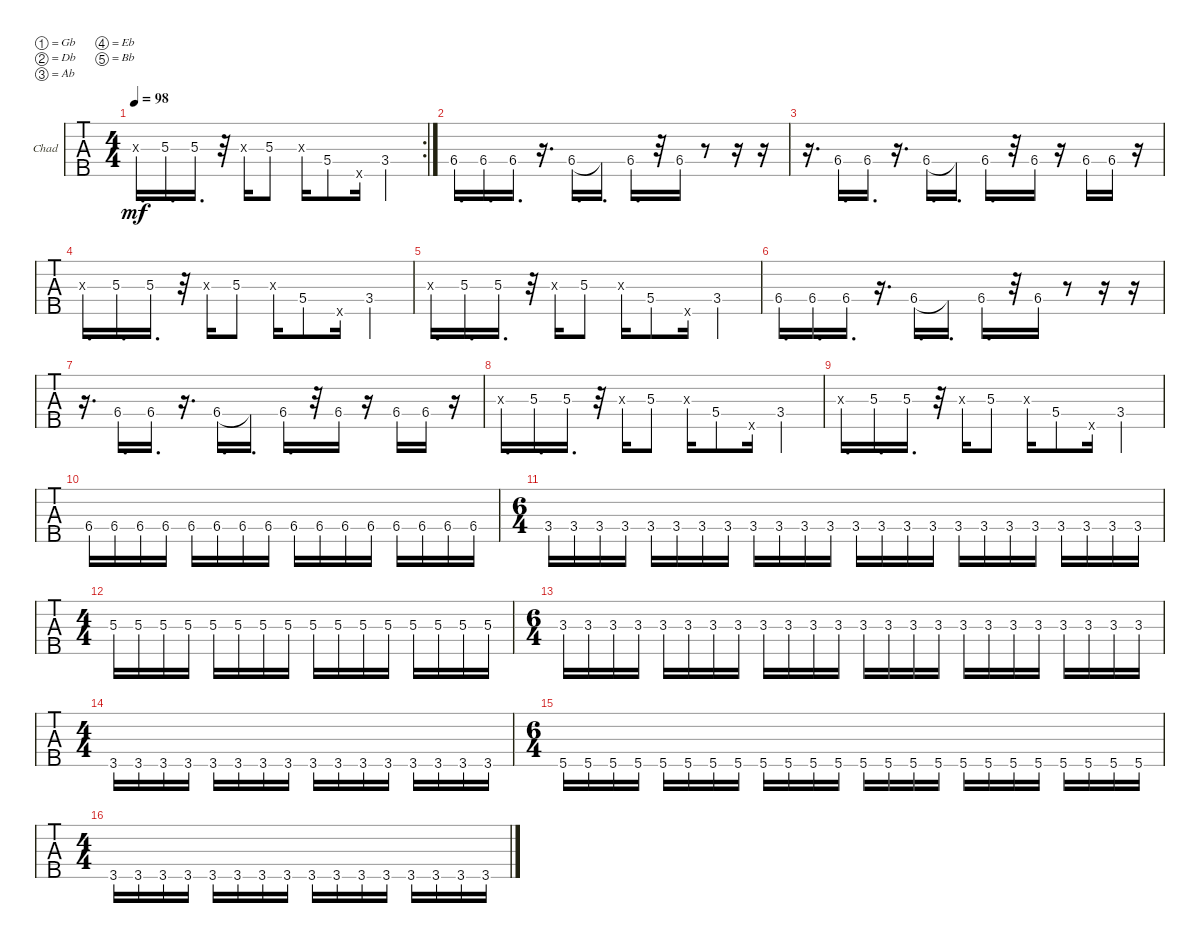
\defaultSystemsLayout 4
\bracketExtendMode groupsimilarinstruments
\firstSystemTrackNameOrientation horizontal
\otherSystemsTrackNameOrientation horizontal
\track ("Chad" "Chad") {instrument electricbassfinger}
\staff {tabs}
\tuning (Gb2 Db2 Ab1 Eb1 Bb0)
\rc 2
\ts (4 4)
\tempo 98
\clef f4
\ks c
0.3{x}.16{d dy mf} 5.3{st}.16{d} 5.3.16{d} r.32 0.3{x}.16 5.3.8 0.3{x}.16 5.4.8 0.5{x}.16 3.4.4 |
6.4.16{d} 6.4.16{d} 6.4{st}.16{d} r.16{d} 6.4.16{d} 6.4{t}.16{d} 6.4.16{d} r.32 6.4.16 r.8 r.16 r.16 |
r.16{d} 6.4{st}.16{d} 6.4.16{d} r.16{d} 6.4.16{d} 6.4{t}.16{d} 6.4.16{d} r.32 6.4.16 r.16 6.4.16 6.4.16 r.16 |
0.3{x}.16{d} 5.3{st}.16{d} 5.3.16{d} r.32 0.3{x}.16 5.3.8 0.3{x}.16 5.4.8 0.5{x}.16 3.4.4 |
0.3{x}.16{d} 5.3{st}.16{d} 5.3.16{d} r.32 0.3{x}.16 5.3.8 0.3{x}.16 5.4.8 0.5{x}.16 3.4.4 |
6.4.16{d} 6.4.16{d} 6.4{st}.16{d} r.16{d} 6.4.16{d} 6.4{t}.16{d} 6.4.16{d} r.32 6.4.16 r.8 r.16 r.16 |
r.16{d} 6.4{st}.16{d} 6.4.16{d} r.16{d} 6.4.16{d} 6.4{t}.16{d} 6.4.16{d} r.32 6.4.16 r.16 6.4.16 6.4.16 r.16 |
0.3{x}.16{d} 5.3{st}.16{d} 5.3.16{d} r.32 0.3{x}.16 5.3.8 0.3{x}.16 5.4.8 0.5{x}.16 3.4.4 |
0.3{x}.16{d} 5.3{st}.16{d} 5.3.16{d} r.32 0.3{x}.16 5.3.8 0.3{x}.16 5.4.8 0.5{x}.16 3.4.4 |
6.4.16 6.4.16 6.4.16 6.4.16 6.4.16 6.4.16 6.4.16 6.4.16 6.4.16 6.4.16 6.4.16 6.4.16 6.4.16 6.4.16 6.4.16 6.4.16 |
\ts (6 4)
3.4.16 3.4.16 3.4.16 3.4.16 3.4.16 3.4.16 3.4.16 3.4.16 3.4.16 3.4.16 3.4.16 3.4.16 3.4.16 3.4.16 3.4.16 3.4.16 3.4.16 3.4.16 3.4.16 3.4.16 3.4.16 3.4.16 3.4.16 3.4.16 |
\ts (4 4)
5.3.16 5.3.16 5.3.16 5.3.16 5.3.16 5.3.16 5.3.16 5.3.16 5.3.16 5.3.16 5.3.16 5.3.16 5.3.16 5.3.16 5.3.16 5.3.16 |
\ts (6 4)
3.3.16 3.3.16 3.3.16 3.3.16 3.3.16 3.3.16 3.3.16 3.3.16 3.3.16 3.3.16 3.3.16 3.3.16 3.3.16 3.3.16 3.3.16 3.3.16 3.3.16 3.3.16 3.3.16 3.3.16 3.3.16 3.3.16 3.3.16 3.3.16 |
\ts (4 4)
3.5.16 3.5.16 3.5.16 3.5.16 3.5.16 3.5.16 3.5.16 3.5.16 3.5.16 3.5.16 3.5.16 3.5.16 3.5.16 3.5.16 3.5.16 3.5.16 |
\ts (6 4)
5.5.16 5.5.16 5.5.16 5.5.16 5.5.16 5.5.16 5.5.16 5.5.16 5.5.16 5.5.16 5.5.16 5.5.16 5.5.16 5.5.16 5.5.16 5.5.16 5.5.16 5.5.16 5.5.16 5.5.16 5.5.16 5.5.16 5.5.16 5.5.16 |
\ts (4 4)
3.5.16 3.5.16 3.5.16 3.5.16 3.5.16 3.5.16 3.5.16 3.5.16 3.5.16 3.5.16 3.5.16 3.5.16 3.5.16 3.5.16 3.5.16 3.5.16
